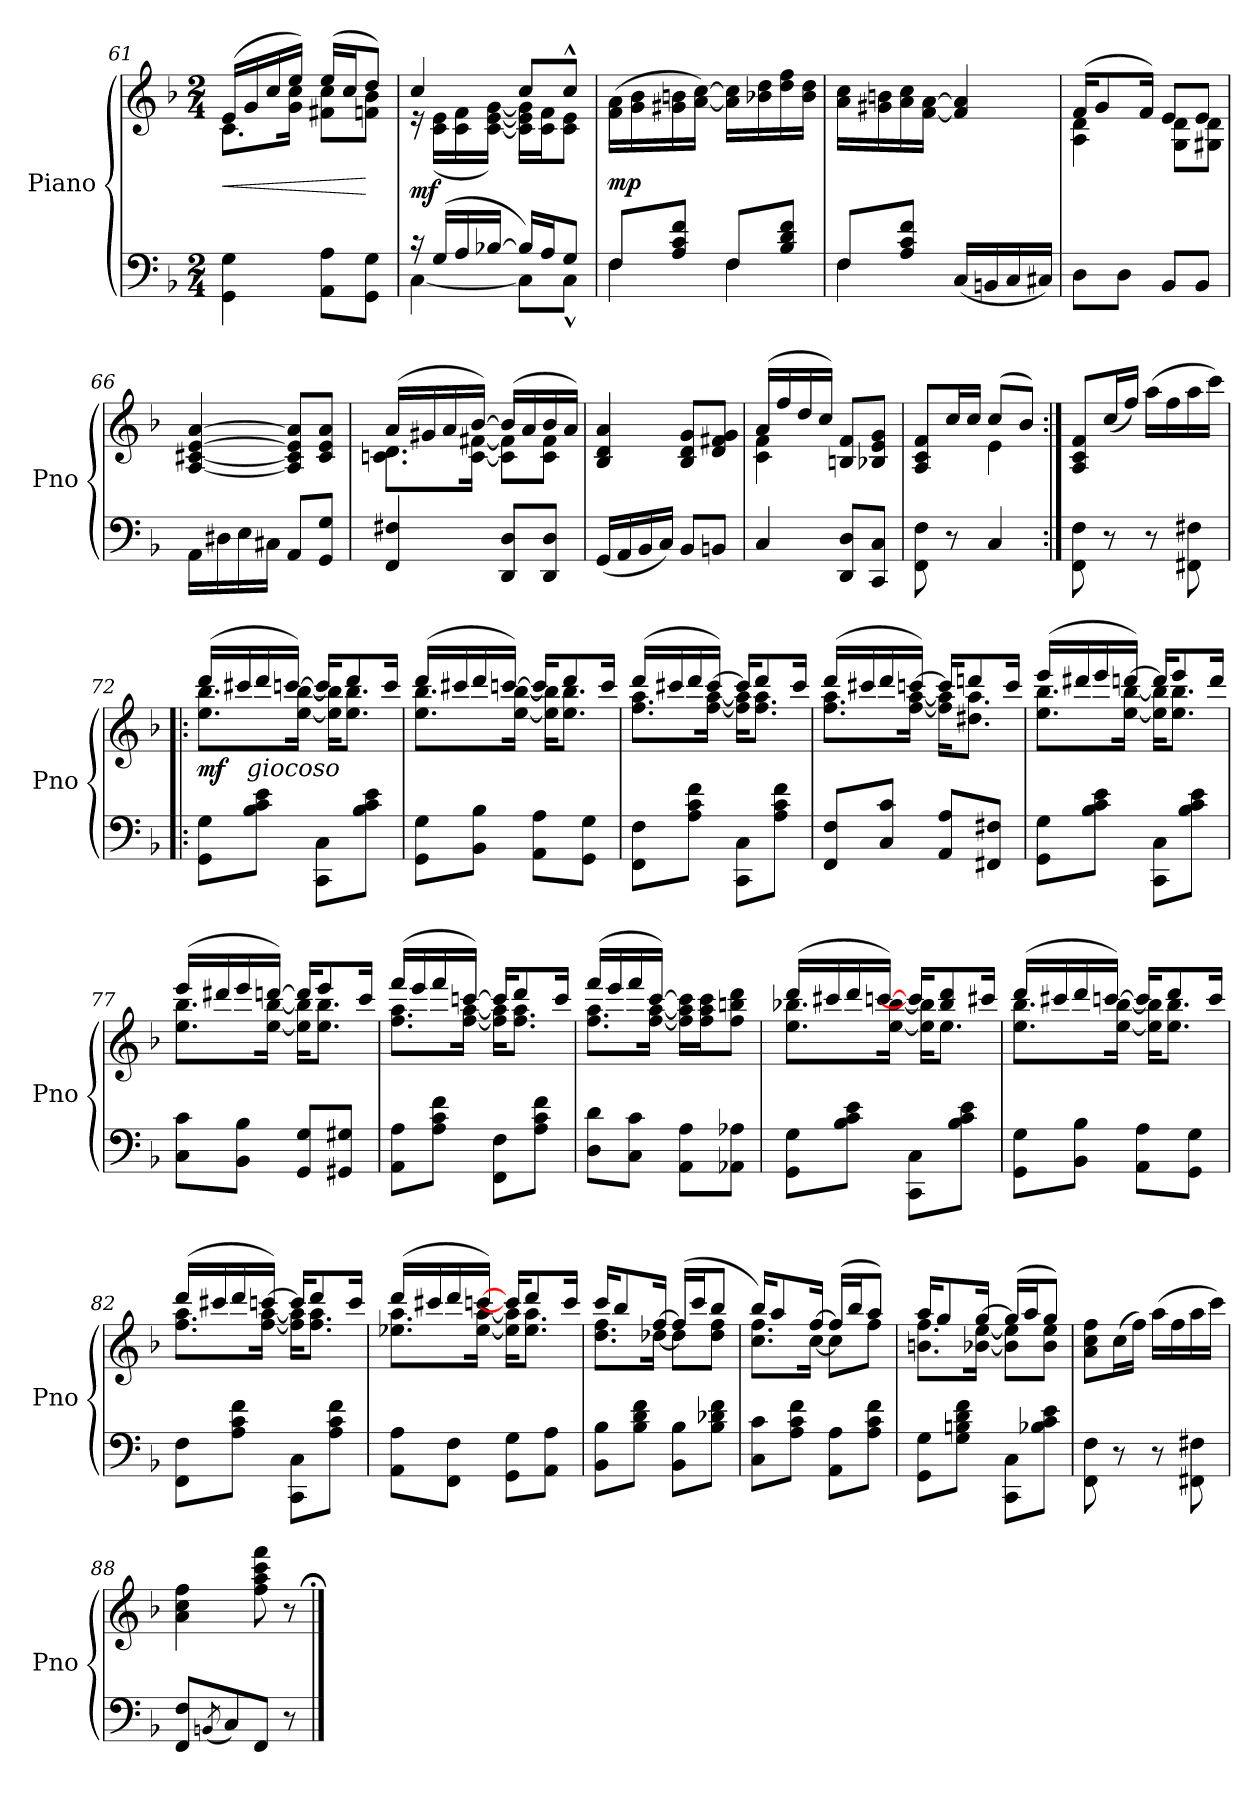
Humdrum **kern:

**kern	**kern	**dynam
*part1	*part1	*part1
*staff2	*staff1	*staff1/2
*I"Piano	*	*
*I'Pno	*	*
*clefF4	*clefG2	*
*k[b-]	*k[b-]	*
*F:	*F:	*
*M2/4	*M2/4	*
=61	=61	=61
*	*^	*
4GG\ 4G\	(16eLL	8.cL	<
.	16g	.	.
.	16cc	.	.
.	16eeJJ)	16g 16ccJk	.
8AA 8AL	(16eeLL	8f#X 8ccL	.
.	16ccJ	.	.
8GG 8GJ	8ddJ)	8fn 8b-J	[
=62	=62	=62	=62
*^	*	*	*
16r	[4C	4cc	16re	mf
(<16GLL	.	.	(>16c 16eLL	.
16A	.	.	16c 16f	.
[16B-XJJ	.	.	[16c [16e [16gJJ)	.
16B-LL])	8CL]	8ccL	16c] 16e] 16g]LL	.
16AJ	.	.	16c 16fJ	.
8GJ	8C^^J	8cc^^J	8c 8eJ	.
*	*	*v	*v	*
=63	=63	=63	=63
8FL	4F	(16f\ 16a\LL	mp
.	.	16g\ 16b-\	.
8A 8c 8fJ	.	16g#X\ 16bn\	.
.	.	[16a\ [16cc\JJ)	.
8FL	4F	16a] 16cc]LL	.
.	.	16b-X 16dd	.
8B- 8d 8fJ	.	16dd 16ff	.
.	.	16b- 16ddJJ	.
=64	=64	=64	=64
8FL	4F	16a\ 16cc\LL	.
.	.	16g#X\ 16bn\	.
8A 8c 8fJ	.	16a\ 16cc\	.
.	.	[16f\ [16a\JJ	.
(16CLL	4ryy	4f] 4a]	.
16BBn	.	.	.
16C	.	.	.
16C#XJJ)	.	.	.
*v	*v	*	*
=65	=65	=65
*	*^	*
8DL	(16fKL	4A 4d	.
.	8g	.	.
8DJ	.	.	.
.	16fJk)	.	.
8BB-L	8eL	8G 8dL	.
8BB-J	8eJ	8G#X 8dJ	.
*	*v	*v	*
=66	=66	=66
16AA\LL	[4A [4c#X [4e [4a	.
16D#X\	.	.
16E\	.	.
16C#X\JJ	.	.
8AAL	8A] 8c#] 8e] 8a]L	.
8GG 8GJ	8c# 8e 8aJ	.
=67	=67	=67
*	*^	*
4FF 4F#X	(16aLL	8.cn 8.dL	.
.	16g#X	.	.
.	16a	.	.
.	[16b-JJ)	[16c [16f#XJk	.
8DD 8DL	(16b-LL]	8c] 8f#]L	.
.	16a	.	.
8DD 8DJ	16b-	8c 8f#J	.
.	16aJJ)	.	.
*	*v	*v	*
=68	=68	=68
(>16GGLL	4B- 4d 4a	.
16AA	.	.
16BB-	.	.
16CJJ)	.	.
8BB-L	8B- 8d 8gL	.
8BBnJ	8d 8f#X 8gJ	.
=69	=69	=69
*	*^	*
4C	(16aLL	4c 4f	.
.	16ff	.	.
.	16dd	.	.
.	16ccJJ)	.	.
8DD 8DL	8Bn 8fL	4ryy	.
8CC 8CJ	8B-X 8e 8gJ	.	.
=70	=70	=70	=70
8FF\ 8F\	8A 8c 8fL	4ryy	.
8r	16ccL	.	.
.	16ccJJ	.	.
4C	(8ccL	4e	.
.	8b-J)	.	.
*	*v	*v	*
=71:|!	=71:|!	=71:|!
8FF\ 8F\	8A 8c 8fL	.
8r	(16ccL	.
.	16ffJJ)	.
8r	(16aaLL	.
.	16ff	.
8FF#X\ 8F#X\	16aa	.
.	16cccJJ)	.
=72!|:	=72!|:	=72!|:
*	*^	*
!	!	!	!LO:DY:t=%s giocoso
8GG 8GL	(16dddLL	8.ee 8.bb-L	mf
.	16ccc#X	.	.
8B- 8c 8eJ	16ddd	.	.
.	[16cccnJJ)	[16ee [16bb-Jk	.
8CC 8CL	16cccKL]	16ee] 16bb-]KL	.
.	8ddd	8.ee 8.bb-J	.
8B- 8c 8eJ	.	.	.
.	16cccJk	.	.
=73	=73	=73	=73
8GG 8GL	(16dddLL	8.ee 8.bb-L	.
.	16ccc#X	.	.
8BB- 8B-J	16ddd	.	.
.	[16cccnJJ)	[16ee [16bb-Jk	.
8AA 8AL	16cccKL]	16ee] 16bb-]KL	.
.	8ddd	8.ee 8.bb-J	.
8GG 8GJ	.	.	.
.	16cccJk	.	.
=74	=74	=74	=74
8FF 8FL	(16dddLL	8.ff 8.aaL	.
.	16ccc#X	.	.
8A 8c 8fJ	16ddd	.	.
.	[16ccc#JJ)	[16ff [16aaJk	.
8CC 8CL	16ccc#KL]	16ff] 16aa]KL	.
.	8ddd	8.ff 8.aaJ	.
8A 8c 8fJ	.	.	.
.	16ccc#Jk	.	.
=75	=75	=75	=75
8FF/ 8F/L	(16dddLL	8.ff 8.aaL	.
.	16ccc#X	.	.
8C/ 8c/J	16ddd	.	.
.	[16cccnJJ)	[16ff [16aaJk	.
8AA 8AL	16cccKL]	16ff] 16aa]KL	.
.	8dddn	8.dd#X 8.aaJ	.
8FF#X 8F#XJ	.	.	.
.	16cccJk	.	.
=76	=76	=76	=76
8GG 8GL	(16eeeLL	8.ee 8.bb-L	.
.	16ddd#X	.	.
8B- 8c 8eJ	16eee	.	.
.	[16dddnJJ)	[16ee [16bb-Jk	.
8CC 8CL	16dddKL]	16ee] 16bb-]KL	.
.	8eee	8.ee 8.bb-J	.
8B- 8c 8eJ	.	.	.
.	16dddJk	.	.
=77	=77	=77	=77
8C 8cL	(16eeeLL	8.ee 8.bb-L	.
.	16ddd#X	.	.
8BB- 8B-J	16eee	.	.
.	[16dddnJJ)	[16ee [16bb-Jk	.
8GG/ 8G/L	16dddKL]	16ee] 16bb-]KL	.
.	8eee	8.ee 8.bb-J	.
8GG#X/ 8G#X/J	.	.	.
.	16cccJk	.	.
=78	=78	=78	=78
8AA 8AL	(16fffLL	8.ff 8.aaL	.
.	16eee	.	.
8A 8c 8fJ	16fff	.	.
.	[16cccnJJ)	[16ff [16aaJk	.
8FF 8FL	16cccKL]	16ff] 16aa]KL	.
.	8ddd	8.ff 8.aaJ	.
8A 8c 8fJ	.	.	.
.	16cccJk	.	.
=79	=79	=79	=79
8D 8dL	(16fffLL	8.ff 8.aaL	.
.	16eee	.	.
8C 8cJ	16fff	.	.
.	[16cccJJ)	[16ff [16aaJk	.
8AA 8AL	4ryy	16ff] 16aa] 16ccc]LL	.
.	.	16ff 16aa 16cccJ	.
8AA-X 8A-XJ	.	8ff 8bbn 8dddJ	.
=80	=80	=80	=80
8GG 8GL	(16dddLL	8.ee 8.bb-XL	.
.	16ccc#X	.	.
8B- 8c 8eJ	16ddd	.	.
.	[16cccnJJ)	[16ee [16bb-Jk	.
8CC 8CL	16ccc#KL]	16ee] 16bb-]KL	.
.	8bb- 8ddd	8.eeJ	.
8B- 8c 8eJ	.	.	.
.	16ccc#XJk	.	.
=81	=81	=81	=81
8GG 8GL	(16dddLL	8.ee 8.bb-L	.
.	16ccc#X	.	.
8BB- 8B-J	16ddd	.	.
.	[16cccnJJ)	[16ee [16bb-Jk	.
8AA 8AL	16cccKL]	16ee] 16bb-]KL	.
.	8ddd	8.ee 8.bb-J	.
8GG 8GJ	.	.	.
.	16cccJk	.	.
=82	=82	=82	=82
8FF 8FL	(16dddLL	8.ff 8.aaL	.
.	16ccc#X	.	.
8A 8c 8fJ	16ddd	.	.
.	[16cccnJJ)	[16ff [16aaJk	.
8CC 8CL	16cccKL]	16ff] 16aa]KL	.
.	8ddd	8.ff 8.aaJ	.
8A 8c 8fJ	.	.	.
.	16cccJk	.	.
=83	=83	=83	=83
8AA\ 8A\L	(16dddLL	8.ee-X 8.aaL	.
.	16ccc#X	.	.
8FF\ 8F\J	16ddd	.	.
.	[16cccnJJ)	[16ee- [16aaJk	.
8GG 8GL	16ccc#KL]	16ee-] 16aa]KL	.
.	8ddd	8.ee- 8.aaJ	.
8AA 8AJ	.	.	.
.	16cccJk	.	.
=84	=84	=84	=84
8BB- 8B-L	16cccKL	8.dd 8.ffL	.
.	8bb-	.	.
8B- 8d 8fJ	.	.	.
.	[16ffJk	[16dd-XJk	.
8BB- 8B-L	(16ffLL]	8dd-L]	.
.	16cccJ	.	.
8B- 8d-X 8fJ	8bb-J	8dd- 8ffJ	.
=85	=85	=85	=85
8C 8cL	16bb-KL)	8.cc 8.ffL	.
.	8aa	.	.
8A 8c 8fJ	.	.	.
.	[16ffJk	[16ccJk	.
8AA 8AL	(16ffLL]	8ccL]	.
.	16bb-J	.	.
8A 8c 8fJ	8aaJ)	8ffJ	.
=86	=86	=86	=86
8GG 8GL	16aaKL	8.bn 8.ffL	.
.	8gg	.	.
8G 8Bn 8d 8fJ	.	.	.
.	[16ggJk	[16b-X [16eeJk	.
8CC 8CL	(16ggLL]	8b-] 8ee]L	.
.	16aaJ	.	.
8B-X 8c 8eJ	8ggJ)	8b- 8eeJ	.
*	*v	*v	*
=87	=87	=87
8FF\ 8F\	8a 8cc 8ffL	.
8r	(16ccL	.
.	16ffJJ)	.
8r	(16aaLL	.
.	16ff	.
8FF#X\ 8F#X\	16aa	.
.	16cccJJ)	.
=88	=88	=88
8FF 8FL	4a 4cc 4ff	.
(8qBBn	.	.
8C)	.	.
8FFJ	8ff 8aa 8ccc 8fff	.
8r	8r	.
==	==;	==;
*-	*-	*-
